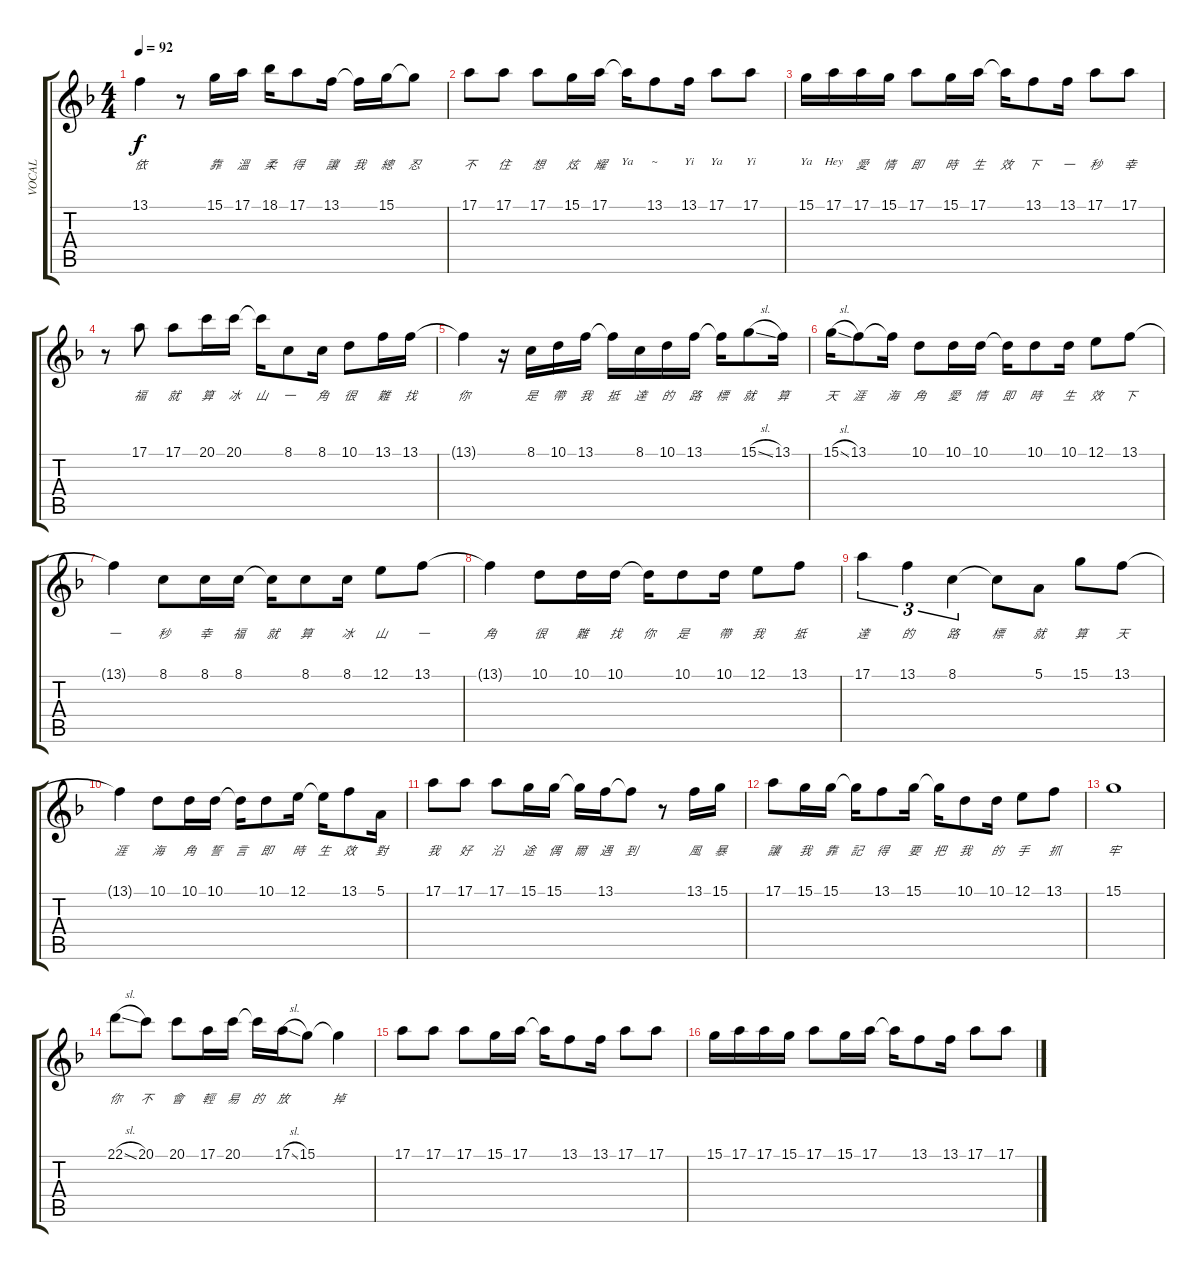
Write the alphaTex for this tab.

\track ("VOCAL" "VOCAL") {instrument ocarina}
\staff {score tabs}
\tuning (E4 B3 G3 D3 A2 E2) {hide}
\ts (4 4)
\tempo 92
\clef g2
\ks f
13.1{t}.4{lyrics (0 "依") lyrics (1 "") lyrics (2 "") lyrics (3 "") lyrics (4 "") dy f} r.8 15.1.16{lyrics (0 "靠") lyrics (1 "") lyrics (2 "") lyrics (3 "") lyrics (4 "")} 17.1.16{lyrics (0 "溫") lyrics (1 "") lyrics (2 "") lyrics (3 "") lyrics (4 "")} 18.1.16{lyrics (0 "柔") lyrics (1 "") lyrics (2 "") lyrics (3 "") lyrics (4 "")} 17.1.8{lyrics (0 "得") lyrics (1 "") lyrics (2 "") lyrics (3 "") lyrics (4 "")} 13.1.16{lyrics (0 "讓") lyrics (1 "") lyrics (2 "") lyrics (3 "") lyrics (4 "")} 13.1{t}.16{lyrics (0 "我") lyrics (1 "") lyrics (2 "") lyrics (3 "") lyrics (4 "")} 15.1.16{lyrics (0 "總") lyrics (1 "") lyrics (2 "") lyrics (3 "") lyrics (4 "")} 15.1{t}.8{lyrics (0 "忍") lyrics (1 "") lyrics (2 "") lyrics (3 "") lyrics (4 "")} |
17.1.8{lyrics (0 "不") lyrics (1 "") lyrics (2 "") lyrics (3 "") lyrics (4 "")} 17.1.8{lyrics (0 "住") lyrics (1 "") lyrics (2 "") lyrics (3 "") lyrics (4 "")} 17.1.8{lyrics (0 "想") lyrics (1 "") lyrics (2 "") lyrics (3 "") lyrics (4 "")} 15.1.16{lyrics (0 "炫") lyrics (1 "") lyrics (2 "") lyrics (3 "") lyrics (4 "")} 17.1.16{lyrics (0 "耀") lyrics (1 "") lyrics (2 "") lyrics (3 "") lyrics (4 "")} 17.1{t}.16{lyrics (0 "Ya") lyrics (1 "") lyrics (2 "") lyrics (3 "") lyrics (4 "")} 13.1.8{lyrics (0 "~") lyrics (1 "") lyrics (2 "") lyrics (3 "") lyrics (4 "")} 13.1.16{lyrics (0 "Yi") lyrics (1 "") lyrics (2 "") lyrics (3 "") lyrics (4 "")} 17.1.8{lyrics (0 "Ya") lyrics (1 "") lyrics (2 "") lyrics (3 "") lyrics (4 "")} 17.1.8{lyrics (0 "Yi") lyrics (1 "") lyrics (2 "") lyrics (3 "") lyrics (4 "")} |
15.1.16{lyrics (0 "Ya") lyrics (1 "") lyrics (2 "") lyrics (3 "") lyrics (4 "")} 17.1.16{lyrics (0 "Hey") lyrics (1 "") lyrics (2 "") lyrics (3 "") lyrics (4 "")} 17.1.16{lyrics (0 "愛") lyrics (1 "") lyrics (2 "") lyrics (3 "") lyrics (4 "")} 15.1.16{lyrics (0 "情") lyrics (1 "") lyrics (2 "") lyrics (3 "") lyrics (4 "")} 17.1.8{lyrics (0 "即") lyrics (1 "") lyrics (2 "") lyrics (3 "") lyrics (4 "")} 15.1.16{lyrics (0 "時") lyrics (1 "") lyrics (2 "") lyrics (3 "") lyrics (4 "")} 17.1.16{lyrics (0 "生") lyrics (1 "") lyrics (2 "") lyrics (3 "") lyrics (4 "")} 17.1{t}.16{lyrics (0 "效") lyrics (1 "") lyrics (2 "") lyrics (3 "") lyrics (4 "")} 13.1.8{lyrics (0 "下") lyrics (1 "") lyrics (2 "") lyrics (3 "") lyrics (4 "")} 13.1.16{lyrics (0 "一") lyrics (1 "") lyrics (2 "") lyrics (3 "") lyrics (4 "")} 17.1.8{lyrics (0 "秒") lyrics (1 "") lyrics (2 "") lyrics (3 "") lyrics (4 "")} 17.1.8{lyrics (0 "幸") lyrics (1 "") lyrics (2 "") lyrics (3 "") lyrics (4 "")} |
r.8 17.1.8{lyrics (0 "福") lyrics (1 "") lyrics (2 "") lyrics (3 "") lyrics (4 "")} 17.1.8{lyrics (0 "就") lyrics (1 "") lyrics (2 "") lyrics (3 "") lyrics (4 "")} 20.1.16{lyrics (0 "算") lyrics (1 "") lyrics (2 "") lyrics (3 "") lyrics (4 "")} 20.1.16{lyrics (0 "冰") lyrics (1 "") lyrics (2 "") lyrics (3 "") lyrics (4 "")} 20.1{t}.16{lyrics (0 "山") lyrics (1 "") lyrics (2 "") lyrics (3 "") lyrics (4 "")} 8.1.8{lyrics (0 "一") lyrics (1 "") lyrics (2 "") lyrics (3 "") lyrics (4 "")} 8.1.16{lyrics (0 "角") lyrics (1 "") lyrics (2 "") lyrics (3 "") lyrics (4 "")} 10.1.8{lyrics (0 "很") lyrics (1 "") lyrics (2 "") lyrics (3 "") lyrics (4 "")} 13.1.16{lyrics (0 "難") lyrics (1 "") lyrics (2 "") lyrics (3 "") lyrics (4 "")} 13.1.16{lyrics (0 "找") lyrics (1 "") lyrics (2 "") lyrics (3 "") lyrics (4 "")} |
13.1{t}.4{lyrics (0 "你") lyrics (1 "") lyrics (2 "") lyrics (3 "") lyrics (4 "")} r.16 8.1.16{lyrics (0 "是") lyrics (1 "") lyrics (2 "") lyrics (3 "") lyrics (4 "")} 10.1.16{lyrics (0 "帶") lyrics (1 "") lyrics (2 "") lyrics (3 "") lyrics (4 "")} 13.1.16{lyrics (0 "我") lyrics (1 "") lyrics (2 "") lyrics (3 "") lyrics (4 "")} 13.1{t}.16{lyrics (0 "抵") lyrics (1 "") lyrics (2 "") lyrics (3 "") lyrics (4 "")} 8.1.16{lyrics (0 "達") lyrics (1 "") lyrics (2 "") lyrics (3 "") lyrics (4 "")} 10.1.16{lyrics (0 "的") lyrics (1 "") lyrics (2 "") lyrics (3 "") lyrics (4 "")} 13.1.16{lyrics (0 "路") lyrics (1 "") lyrics (2 "") lyrics (3 "") lyrics (4 "")} 13.1{t}.16{lyrics (0 "標") lyrics (1 "") lyrics (2 "") lyrics (3 "") lyrics (4 "")} 15.1{sl}.8{lyrics (0 "就") lyrics (1 "") lyrics (2 "") lyrics (3 "") lyrics (4 "")} 13.1.16{lyrics (0 "算") lyrics (1 "") lyrics (2 "") lyrics (3 "") lyrics (4 "")} |
15.1{sl}.16{lyrics (0 "天") lyrics (1 "") lyrics (2 "") lyrics (3 "") lyrics (4 "")} 13.1.8{lyrics (0 "涯") lyrics (1 "") lyrics (2 "") lyrics (3 "") lyrics (4 "")} 13.1{t}.16{lyrics (0 "海") lyrics (1 "") lyrics (2 "") lyrics (3 "") lyrics (4 "")} 10.1.8{lyrics (0 "角") lyrics (1 "") lyrics (2 "") lyrics (3 "") lyrics (4 "")} 10.1.16{lyrics (0 "愛") lyrics (1 "") lyrics (2 "") lyrics (3 "") lyrics (4 "")} 10.1.16{lyrics (0 "情") lyrics (1 "") lyrics (2 "") lyrics (3 "") lyrics (4 "")} 10.1{t}.16{lyrics (0 "即") lyrics (1 "") lyrics (2 "") lyrics (3 "") lyrics (4 "")} 10.1.8{lyrics (0 "時") lyrics (1 "") lyrics (2 "") lyrics (3 "") lyrics (4 "")} 10.1.16{lyrics (0 "生") lyrics (1 "") lyrics (2 "") lyrics (3 "") lyrics (4 "")} 12.1.8{lyrics (0 "效") lyrics (1 "") lyrics (2 "") lyrics (3 "") lyrics (4 "")} 13.1.8{lyrics (0 "下") lyrics (1 "") lyrics (2 "") lyrics (3 "") lyrics (4 "")} |
13.1{t}.4{lyrics (0 "一") lyrics (1 "") lyrics (2 "") lyrics (3 "") lyrics (4 "")} 8.1.8{lyrics (0 "秒") lyrics (1 "") lyrics (2 "") lyrics (3 "") lyrics (4 "")} 8.1.16{lyrics (0 "幸") lyrics (1 "") lyrics (2 "") lyrics (3 "") lyrics (4 "")} 8.1.16{lyrics (0 "福") lyrics (1 "") lyrics (2 "") lyrics (3 "") lyrics (4 "")} 8.1{t}.16{lyrics (0 "就") lyrics (1 "") lyrics (2 "") lyrics (3 "") lyrics (4 "")} 8.1.8{lyrics (0 "算") lyrics (1 "") lyrics (2 "") lyrics (3 "") lyrics (4 "")} 8.1.16{lyrics (0 "冰") lyrics (1 "") lyrics (2 "") lyrics (3 "") lyrics (4 "")} 12.1.8{lyrics (0 "山") lyrics (1 "") lyrics (2 "") lyrics (3 "") lyrics (4 "")} 13.1.8{lyrics (0 "一") lyrics (1 "") lyrics (2 "") lyrics (3 "") lyrics (4 "")} |
13.1{t}.4{lyrics (0 "角") lyrics (1 "") lyrics (2 "") lyrics (3 "") lyrics (4 "")} 10.1.8{lyrics (0 "很") lyrics (1 "") lyrics (2 "") lyrics (3 "") lyrics (4 "")} 10.1.16{lyrics (0 "難") lyrics (1 "") lyrics (2 "") lyrics (3 "") lyrics (4 "")} 10.1.16{lyrics (0 "找") lyrics (1 "") lyrics (2 "") lyrics (3 "") lyrics (4 "")} 10.1{t}.16{lyrics (0 "你") lyrics (1 "") lyrics (2 "") lyrics (3 "") lyrics (4 "")} 10.1.8{lyrics (0 "是") lyrics (1 "") lyrics (2 "") lyrics (3 "") lyrics (4 "")} 10.1.16{lyrics (0 "帶") lyrics (1 "") lyrics (2 "") lyrics (3 "") lyrics (4 "")} 12.1.8{lyrics (0 "我") lyrics (1 "") lyrics (2 "") lyrics (3 "") lyrics (4 "")} 13.1.8{lyrics (0 "抵") lyrics (1 "") lyrics (2 "") lyrics (3 "") lyrics (4 "")} |
17.1.4{tu (3 2) lyrics (0 "達") lyrics (1 "") lyrics (2 "") lyrics (3 "") lyrics (4 "")} 13.1.4{tu (3 2) lyrics (0 "的") lyrics (1 "") lyrics (2 "") lyrics (3 "") lyrics (4 "")} 8.1.4{tu (3 2) lyrics (0 "路") lyrics (1 "") lyrics (2 "") lyrics (3 "") lyrics (4 "")} 8.1{t}.8{lyrics (0 "標") lyrics (1 "") lyrics (2 "") lyrics (3 "") lyrics (4 "")} 5.1.8{lyrics (0 "就") lyrics (1 "") lyrics (2 "") lyrics (3 "") lyrics (4 "")} 15.1.8{lyrics (0 "算") lyrics (1 "") lyrics (2 "") lyrics (3 "") lyrics (4 "")} 13.1.8{lyrics (0 "天") lyrics (1 "") lyrics (2 "") lyrics (3 "") lyrics (4 "")} |
13.1{t}.4{lyrics (0 "涯") lyrics (1 "") lyrics (2 "") lyrics (3 "") lyrics (4 "")} 10.1.8{lyrics (0 "海") lyrics (1 "") lyrics (2 "") lyrics (3 "") lyrics (4 "")} 10.1.16{lyrics (0 "角") lyrics (1 "") lyrics (2 "") lyrics (3 "") lyrics (4 "")} 10.1.16{lyrics (0 "誓") lyrics (1 "") lyrics (2 "") lyrics (3 "") lyrics (4 "")} 10.1{t}.16{lyrics (0 "言") lyrics (1 "") lyrics (2 "") lyrics (3 "") lyrics (4 "")} 10.1.8{lyrics (0 "即") lyrics (1 "") lyrics (2 "") lyrics (3 "") lyrics (4 "")} 12.1.16{lyrics (0 "時") lyrics (1 "") lyrics (2 "") lyrics (3 "") lyrics (4 "")} 12.1{t}.16{lyrics (0 "生") lyrics (1 "") lyrics (2 "") lyrics (3 "") lyrics (4 "")} 13.1.8{lyrics (0 "效") lyrics (1 "") lyrics (2 "") lyrics (3 "") lyrics (4 "")} 5.1.16{lyrics (0 "對") lyrics (1 "") lyrics (2 "") lyrics (3 "") lyrics (4 "")} |
17.1.8{lyrics (0 "我") lyrics (1 "") lyrics (2 "") lyrics (3 "") lyrics (4 "")} 17.1.8{lyrics (0 "好") lyrics (1 "") lyrics (2 "") lyrics (3 "") lyrics (4 "")} 17.1.8{lyrics (0 "沿") lyrics (1 "") lyrics (2 "") lyrics (3 "") lyrics (4 "")} 15.1.16{lyrics (0 "途") lyrics (1 "") lyrics (2 "") lyrics (3 "") lyrics (4 "")} 15.1.16{lyrics (0 "偶") lyrics (1 "") lyrics (2 "") lyrics (3 "") lyrics (4 "")} 15.1{t}.16{lyrics (0 "爾") lyrics (1 "") lyrics (2 "") lyrics (3 "") lyrics (4 "")} 13.1.16{lyrics (0 "遇") lyrics (1 "") lyrics (2 "") lyrics (3 "") lyrics (4 "")} 13.1{t}.8{lyrics (0 "到") lyrics (1 "") lyrics (2 "") lyrics (3 "") lyrics (4 "")} r.8 13.1.16{lyrics (0 "風") lyrics (1 "") lyrics (2 "") lyrics (3 "") lyrics (4 "")} 15.1.16{lyrics (0 "暴") lyrics (1 "") lyrics (2 "") lyrics (3 "") lyrics (4 "")} |
17.1.8{lyrics (0 "讓") lyrics (1 "") lyrics (2 "") lyrics (3 "") lyrics (4 "")} 15.1.16{lyrics (0 "我") lyrics (1 "") lyrics (2 "") lyrics (3 "") lyrics (4 "")} 15.1.16{lyrics (0 "靠") lyrics (1 "") lyrics (2 "") lyrics (3 "") lyrics (4 "")} 15.1{t}.16{lyrics (0 "記") lyrics (1 "") lyrics (2 "") lyrics (3 "") lyrics (4 "")} 13.1.8{lyrics (0 "得") lyrics (1 "") lyrics (2 "") lyrics (3 "") lyrics (4 "")} 15.1.16{lyrics (0 "要") lyrics (1 "") lyrics (2 "") lyrics (3 "") lyrics (4 "")} 15.1{t}.16{lyrics (0 "把") lyrics (1 "") lyrics (2 "") lyrics (3 "") lyrics (4 "")} 10.1.8{lyrics (0 "我") lyrics (1 "") lyrics (2 "") lyrics (3 "") lyrics (4 "")} 10.1.16{lyrics (0 "的") lyrics (1 "") lyrics (2 "") lyrics (3 "") lyrics (4 "")} 12.1.8{lyrics (0 "手") lyrics (1 "") lyrics (2 "") lyrics (3 "") lyrics (4 "")} 13.1.8{lyrics (0 "抓") lyrics (1 "") lyrics (2 "") lyrics (3 "") lyrics (4 "")} |
15.1.1{lyrics (0 "牢") lyrics (1 "") lyrics (2 "") lyrics (3 "") lyrics (4 "")} |
22.1{sl}.8{lyrics (0 "你") lyrics (1 "") lyrics (2 "") lyrics (3 "") lyrics (4 "")} 20.1.8{lyrics (0 "不") lyrics (1 "") lyrics (2 "") lyrics (3 "") lyrics (4 "")} 20.1.8{lyrics (0 "會") lyrics (1 "") lyrics (2 "") lyrics (3 "") lyrics (4 "")} 17.1.16{lyrics (0 "輕") lyrics (1 "") lyrics (2 "") lyrics (3 "") lyrics (4 "")} 20.1.16{lyrics (0 "易") lyrics (1 "") lyrics (2 "") lyrics (3 "") lyrics (4 "")} 20.1{t}.16{lyrics (0 "的") lyrics (1 "") lyrics (2 "") lyrics (3 "") lyrics (4 "")} 17.1{sl}.16{lyrics (0 "放") lyrics (1 "") lyrics (2 "") lyrics (3 "") lyrics (4 "")} 15.1.8{lyrics (0 "") lyrics (1 "") lyrics (2 "") lyrics (3 "") lyrics (4 "")} 15.1{t}.4{lyrics (0 "掉") lyrics (1 "") lyrics (2 "") lyrics (3 "") lyrics (4 "")} |
17.1.8 17.1.8 17.1.8 15.1.16 17.1.16 17.1{t}.16 13.1.8 13.1.16 17.1.8 17.1.8 |
15.1.16 17.1.16 17.1.16 15.1.16 17.1.8 15.1.16 17.1.16 17.1{t}.16 13.1.8 13.1.16 17.1.8 17.1.8
